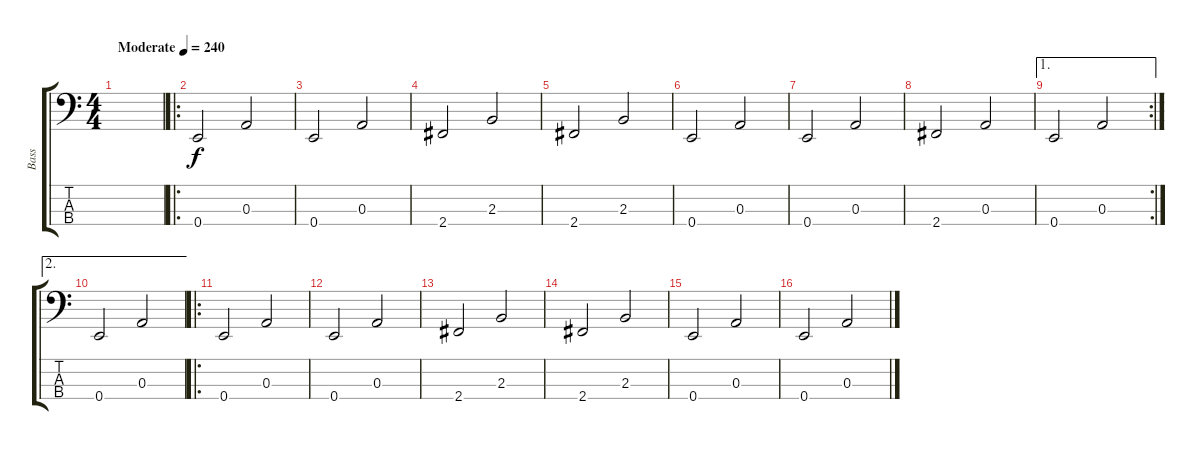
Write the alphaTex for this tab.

\track ("Bass" "Bass") {instrument acousticbass}
\staff {score tabs}
\tuning (G2 D2 A1 E1) {hide}
\ts (4 4)
\tempo (240 "Moderate")
\clef f4
\ks c
|
\ro
0.4.2 0.3.2 |
0.4.2 0.3.2 |
2.4.2 2.3.2 |
2.4.2 2.3.2 |
0.4.2 0.3.2 |
0.4.2 0.3.2 |
2.4.2 0.3.2 |
\ae 1
\rc 2
0.4.2 0.3.2 |
\ae 2
0.4.2 0.3.2 |
\ro
0.4.2 0.3.2 |
0.4.2 0.3.2 |
2.4.2 2.3.2 |
2.4.2 2.3.2 |
0.4.2 0.3.2 |
0.4.2 0.3.2
